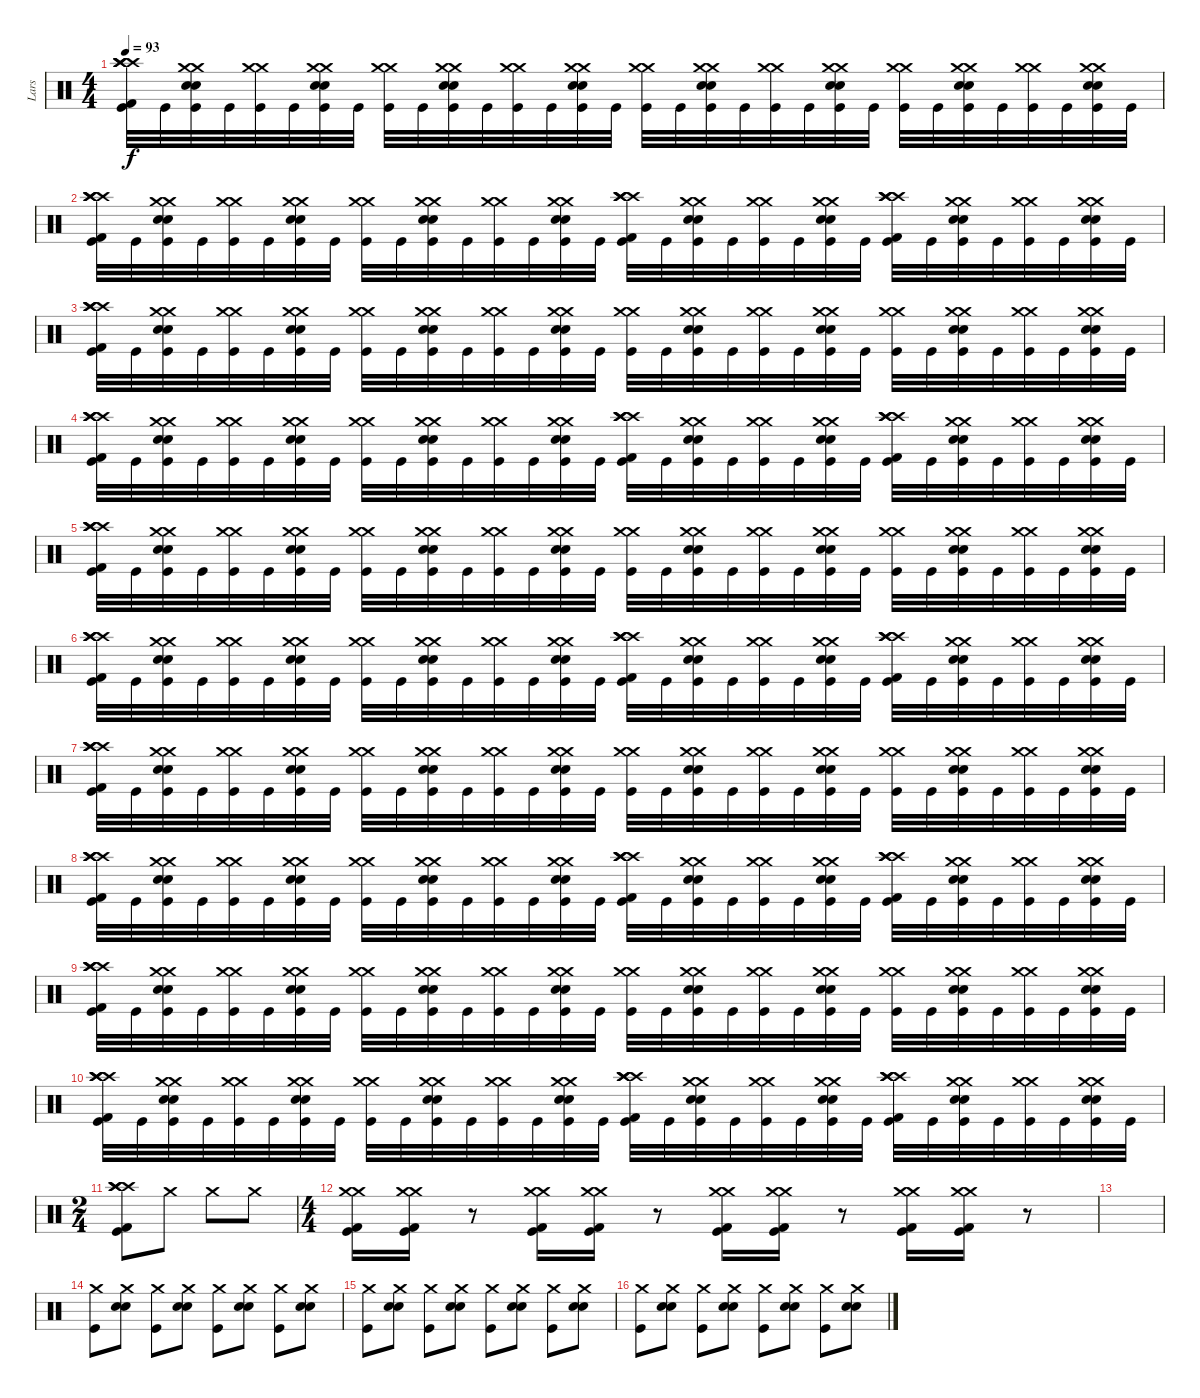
\track ("Lars" "Lars") {instrument percussion}
\staff {score}
\articulation defaults
\ts (4 4)
\tempo 93
\clef neutral
\ks c
("Crash high (hit)" "Crash high (hit)" "Crash high (hit)" "Crash high (hit)" "Kick (hit) 2" "Kick (hit)").32{dy f} "Kick (hit)".32 ("Crash medium (hit)" "Electric Snare (hit)" "Snare (hit) 2" "Crash medium (hit)" "Kick (hit)").32 "Kick (hit)".32 ("Crash medium (hit)" "Crash medium (hit)" "Kick (hit)").32 "Kick (hit)".32 ("Crash medium (hit)" "Electric Snare (hit)" "Snare (hit) 2" "Crash medium (hit)" "Kick (hit)").32 "Kick (hit)".32 ("Crash medium (hit)" "Crash medium (hit)" "Kick (hit)").32 "Kick (hit)".32 ("Crash medium (hit)" "Electric Snare (hit)" "Snare (hit) 2" "Crash medium (hit)" "Kick (hit)").32 "Kick (hit)".32 ("Crash medium (hit)" "Crash medium (hit)" "Kick (hit)").32 "Kick (hit)".32 ("Crash medium (hit)" "Electric Snare (hit)" "Snare (hit) 2" "Crash medium (hit)" "Kick (hit)").32 "Kick (hit)".32 ("Crash medium (hit)" "Crash medium (hit)" "Kick (hit)").32 "Kick (hit)".32 ("Crash medium (hit)" "Electric Snare (hit)" "Snare (hit) 2" "Crash medium (hit)" "Kick (hit)").32 "Kick (hit)".32 ("Crash medium (hit)" "Crash medium (hit)" "Kick (hit)").32 "Kick (hit)".32 ("Crash medium (hit)" "Electric Snare (hit)" "Snare (hit) 2" "Crash medium (hit)" "Kick (hit)").32 "Kick (hit)".32 ("Crash medium (hit)" "Crash medium (hit)" "Kick (hit)").32 "Kick (hit)".32 ("Crash medium (hit)" "Electric Snare (hit)" "Snare (hit) 2" "Crash medium (hit)" "Kick (hit)").32 "Kick (hit)".32 ("Crash medium (hit)" "Crash medium (hit)" "Kick (hit)").32 "Kick (hit)".32 ("Crash medium (hit)" "Electric Snare (hit)" "Snare (hit) 2" "Crash medium (hit)" "Kick (hit)").32 "Kick (hit)".32 |
("Crash high (hit)" "Crash high (hit)" "Crash high (hit)" "Crash high (hit)" "Kick (hit) 2" "Kick (hit)").32 "Kick (hit)".32 ("Crash medium (hit)" "Electric Snare (hit)" "Snare (hit) 2" "Crash medium (hit)" "Kick (hit)").32 "Kick (hit)".32 ("Crash medium (hit)" "Crash medium (hit)" "Kick (hit)").32 "Kick (hit)".32 ("Crash medium (hit)" "Electric Snare (hit)" "Snare (hit) 2" "Crash medium (hit)" "Kick (hit)").32 "Kick (hit)".32 ("Crash medium (hit)" "Crash medium (hit)" "Kick (hit)").32 "Kick (hit)".32 ("Crash medium (hit)" "Electric Snare (hit)" "Snare (hit) 2" "Crash medium (hit)" "Kick (hit)").32 "Kick (hit)".32 ("Crash medium (hit)" "Crash medium (hit)" "Kick (hit)").32 "Kick (hit)".32 ("Crash medium (hit)" "Electric Snare (hit)" "Snare (hit) 2" "Crash medium (hit)" "Kick (hit)").32 "Kick (hit)".32 ("Crash high (hit)" "Crash high (hit)" "Crash high (hit)" "Crash high (hit)" "Kick (hit) 2" "Kick (hit)").32 "Kick (hit)".32 ("Crash medium (hit)" "Electric Snare (hit)" "Snare (hit) 2" "Crash medium (hit)" "Kick (hit)").32 "Kick (hit)".32 ("Crash medium (hit)" "Crash medium (hit)" "Kick (hit)").32 "Kick (hit)".32 ("Crash medium (hit)" "Electric Snare (hit)" "Snare (hit) 2" "Crash medium (hit)" "Kick (hit)").32 "Kick (hit)".32 ("Crash high (hit)" "Crash high (hit)" "Crash high (hit)" "Crash high (hit)" "Kick (hit) 2" "Kick (hit)").32 "Kick (hit)".32 ("Crash medium (hit)" "Electric Snare (hit)" "Snare (hit) 2" "Crash medium (hit)" "Kick (hit)").32 "Kick (hit)".32 ("Crash medium (hit)" "Crash medium (hit)" "Kick (hit)").32 "Kick (hit)".32 ("Crash medium (hit)" "Electric Snare (hit)" "Snare (hit) 2" "Crash medium (hit)" "Kick (hit)").32 "Kick (hit)".32 |
("Crash high (hit)" "Crash high (hit)" "Crash high (hit)" "Crash high (hit)" "Kick (hit) 2" "Kick (hit)").32 "Kick (hit)".32 ("Crash medium (hit)" "Electric Snare (hit)" "Snare (hit) 2" "Crash medium (hit)" "Kick (hit)").32 "Kick (hit)".32 ("Crash medium (hit)" "Crash medium (hit)" "Kick (hit)").32 "Kick (hit)".32 ("Crash medium (hit)" "Electric Snare (hit)" "Snare (hit) 2" "Crash medium (hit)" "Kick (hit)").32 "Kick (hit)".32 ("Crash medium (hit)" "Crash medium (hit)" "Kick (hit)").32 "Kick (hit)".32 ("Crash medium (hit)" "Electric Snare (hit)" "Snare (hit) 2" "Crash medium (hit)" "Kick (hit)").32 "Kick (hit)".32 ("Crash medium (hit)" "Crash medium (hit)" "Kick (hit)").32 "Kick (hit)".32 ("Crash medium (hit)" "Electric Snare (hit)" "Snare (hit) 2" "Crash medium (hit)" "Kick (hit)").32 "Kick (hit)".32 ("Crash medium (hit)" "Crash medium (hit)" "Kick (hit)").32 "Kick (hit)".32 ("Crash medium (hit)" "Electric Snare (hit)" "Snare (hit) 2" "Crash medium (hit)" "Kick (hit)").32 "Kick (hit)".32 ("Crash medium (hit)" "Crash medium (hit)" "Kick (hit)").32 "Kick (hit)".32 ("Crash medium (hit)" "Electric Snare (hit)" "Snare (hit) 2" "Crash medium (hit)" "Kick (hit)").32 "Kick (hit)".32 ("Crash medium (hit)" "Crash medium (hit)" "Kick (hit)").32 "Kick (hit)".32 ("Crash medium (hit)" "Electric Snare (hit)" "Snare (hit) 2" "Crash medium (hit)" "Kick (hit)").32 "Kick (hit)".32 ("Crash medium (hit)" "Crash medium (hit)" "Kick (hit)").32 "Kick (hit)".32 ("Crash medium (hit)" "Electric Snare (hit)" "Snare (hit) 2" "Crash medium (hit)" "Kick (hit)").32 "Kick (hit)".32 |
("Crash high (hit)" "Crash high (hit)" "Crash high (hit)" "Crash high (hit)" "Kick (hit) 2" "Kick (hit)").32 "Kick (hit)".32 ("Crash medium (hit)" "Electric Snare (hit)" "Snare (hit) 2" "Crash medium (hit)" "Kick (hit)").32 "Kick (hit)".32 ("Crash medium (hit)" "Crash medium (hit)" "Kick (hit)").32 "Kick (hit)".32 ("Crash medium (hit)" "Electric Snare (hit)" "Snare (hit) 2" "Crash medium (hit)" "Kick (hit)").32 "Kick (hit)".32 ("Crash medium (hit)" "Crash medium (hit)" "Kick (hit)").32 "Kick (hit)".32 ("Crash medium (hit)" "Electric Snare (hit)" "Snare (hit) 2" "Crash medium (hit)" "Kick (hit)").32 "Kick (hit)".32 ("Crash medium (hit)" "Crash medium (hit)" "Kick (hit)").32 "Kick (hit)".32 ("Crash medium (hit)" "Electric Snare (hit)" "Snare (hit) 2" "Crash medium (hit)" "Kick (hit)").32 "Kick (hit)".32 ("Crash high (hit)" "Crash high (hit)" "Crash high (hit)" "Crash high (hit)" "Kick (hit) 2" "Kick (hit)").32 "Kick (hit)".32 ("Crash medium (hit)" "Electric Snare (hit)" "Snare (hit) 2" "Crash medium (hit)" "Kick (hit)").32 "Kick (hit)".32 ("Crash medium (hit)" "Crash medium (hit)" "Kick (hit)").32 "Kick (hit)".32 ("Crash medium (hit)" "Electric Snare (hit)" "Snare (hit) 2" "Crash medium (hit)" "Kick (hit)").32 "Kick (hit)".32 ("Crash high (hit)" "Crash high (hit)" "Crash high (hit)" "Crash high (hit)" "Kick (hit) 2" "Kick (hit)").32 "Kick (hit)".32 ("Crash medium (hit)" "Electric Snare (hit)" "Snare (hit) 2" "Crash medium (hit)" "Kick (hit)").32 "Kick (hit)".32 ("Crash medium (hit)" "Crash medium (hit)" "Kick (hit)").32 "Kick (hit)".32 ("Crash medium (hit)" "Electric Snare (hit)" "Snare (hit) 2" "Crash medium (hit)" "Kick (hit)").32 "Kick (hit)".32 |
("Crash high (hit)" "Crash high (hit)" "Crash high (hit)" "Crash high (hit)" "Kick (hit) 2" "Kick (hit)").32 "Kick (hit)".32 ("Crash medium (hit)" "Electric Snare (hit)" "Snare (hit) 2" "Crash medium (hit)" "Kick (hit)").32 "Kick (hit)".32 ("Crash medium (hit)" "Crash medium (hit)" "Kick (hit)").32 "Kick (hit)".32 ("Crash medium (hit)" "Electric Snare (hit)" "Snare (hit) 2" "Crash medium (hit)" "Kick (hit)").32 "Kick (hit)".32 ("Crash medium (hit)" "Crash medium (hit)" "Kick (hit)").32 "Kick (hit)".32 ("Crash medium (hit)" "Electric Snare (hit)" "Snare (hit) 2" "Crash medium (hit)" "Kick (hit)").32 "Kick (hit)".32 ("Crash medium (hit)" "Crash medium (hit)" "Kick (hit)").32 "Kick (hit)".32 ("Crash medium (hit)" "Electric Snare (hit)" "Snare (hit) 2" "Crash medium (hit)" "Kick (hit)").32 "Kick (hit)".32 ("Crash medium (hit)" "Crash medium (hit)" "Kick (hit)").32 "Kick (hit)".32 ("Crash medium (hit)" "Electric Snare (hit)" "Snare (hit) 2" "Crash medium (hit)" "Kick (hit)").32 "Kick (hit)".32 ("Crash medium (hit)" "Crash medium (hit)" "Kick (hit)").32 "Kick (hit)".32 ("Crash medium (hit)" "Electric Snare (hit)" "Snare (hit) 2" "Crash medium (hit)" "Kick (hit)").32 "Kick (hit)".32 ("Crash medium (hit)" "Crash medium (hit)" "Kick (hit)").32 "Kick (hit)".32 ("Crash medium (hit)" "Electric Snare (hit)" "Snare (hit) 2" "Crash medium (hit)" "Kick (hit)").32 "Kick (hit)".32 ("Crash medium (hit)" "Crash medium (hit)" "Kick (hit)").32 "Kick (hit)".32 ("Crash medium (hit)" "Electric Snare (hit)" "Snare (hit) 2" "Crash medium (hit)" "Kick (hit)").32 "Kick (hit)".32 |
("Crash high (hit)" "Crash high (hit)" "Crash high (hit)" "Crash high (hit)" "Kick (hit) 2" "Kick (hit)").32 "Kick (hit)".32 ("Crash medium (hit)" "Electric Snare (hit)" "Snare (hit) 2" "Crash medium (hit)" "Kick (hit)").32 "Kick (hit)".32 ("Crash medium (hit)" "Crash medium (hit)" "Kick (hit)").32 "Kick (hit)".32 ("Crash medium (hit)" "Electric Snare (hit)" "Snare (hit) 2" "Crash medium (hit)" "Kick (hit)").32 "Kick (hit)".32 ("Crash medium (hit)" "Crash medium (hit)" "Kick (hit)").32 "Kick (hit)".32 ("Crash medium (hit)" "Electric Snare (hit)" "Snare (hit) 2" "Crash medium (hit)" "Kick (hit)").32 "Kick (hit)".32 ("Crash medium (hit)" "Crash medium (hit)" "Kick (hit)").32 "Kick (hit)".32 ("Crash medium (hit)" "Electric Snare (hit)" "Snare (hit) 2" "Crash medium (hit)" "Kick (hit)").32 "Kick (hit)".32 ("Crash high (hit)" "Crash high (hit)" "Crash high (hit)" "Crash high (hit)" "Kick (hit) 2" "Kick (hit)").32 "Kick (hit)".32 ("Crash medium (hit)" "Electric Snare (hit)" "Snare (hit) 2" "Crash medium (hit)" "Kick (hit)").32 "Kick (hit)".32 ("Crash medium (hit)" "Crash medium (hit)" "Kick (hit)").32 "Kick (hit)".32 ("Crash medium (hit)" "Electric Snare (hit)" "Snare (hit) 2" "Crash medium (hit)" "Kick (hit)").32 "Kick (hit)".32 ("Crash high (hit)" "Crash high (hit)" "Crash high (hit)" "Crash high (hit)" "Kick (hit) 2" "Kick (hit)").32 "Kick (hit)".32 ("Crash medium (hit)" "Electric Snare (hit)" "Snare (hit) 2" "Crash medium (hit)" "Kick (hit)").32 "Kick (hit)".32 ("Crash medium (hit)" "Crash medium (hit)" "Kick (hit)").32 "Kick (hit)".32 ("Crash medium (hit)" "Electric Snare (hit)" "Snare (hit) 2" "Crash medium (hit)" "Kick (hit)").32 "Kick (hit)".32 |
("Crash high (hit)" "Crash high (hit)" "Crash high (hit)" "Crash high (hit)" "Kick (hit) 2" "Kick (hit)").32 "Kick (hit)".32 ("Crash medium (hit)" "Electric Snare (hit)" "Snare (hit) 2" "Crash medium (hit)" "Kick (hit)").32 "Kick (hit)".32 ("Crash medium (hit)" "Crash medium (hit)" "Kick (hit)").32 "Kick (hit)".32 ("Crash medium (hit)" "Electric Snare (hit)" "Snare (hit) 2" "Crash medium (hit)" "Kick (hit)").32 "Kick (hit)".32 ("Crash medium (hit)" "Crash medium (hit)" "Kick (hit)").32 "Kick (hit)".32 ("Crash medium (hit)" "Electric Snare (hit)" "Snare (hit) 2" "Crash medium (hit)" "Kick (hit)").32 "Kick (hit)".32 ("Crash medium (hit)" "Crash medium (hit)" "Kick (hit)").32 "Kick (hit)".32 ("Crash medium (hit)" "Electric Snare (hit)" "Snare (hit) 2" "Crash medium (hit)" "Kick (hit)").32 "Kick (hit)".32 ("Crash medium (hit)" "Crash medium (hit)" "Kick (hit)").32 "Kick (hit)".32 ("Crash medium (hit)" "Electric Snare (hit)" "Snare (hit) 2" "Crash medium (hit)" "Kick (hit)").32 "Kick (hit)".32 ("Crash medium (hit)" "Crash medium (hit)" "Kick (hit)").32 "Kick (hit)".32 ("Crash medium (hit)" "Electric Snare (hit)" "Snare (hit) 2" "Crash medium (hit)" "Kick (hit)").32 "Kick (hit)".32 ("Crash medium (hit)" "Crash medium (hit)" "Kick (hit)").32 "Kick (hit)".32 ("Crash medium (hit)" "Electric Snare (hit)" "Snare (hit) 2" "Crash medium (hit)" "Kick (hit)").32 "Kick (hit)".32 ("Crash medium (hit)" "Crash medium (hit)" "Kick (hit)").32 "Kick (hit)".32 ("Crash medium (hit)" "Electric Snare (hit)" "Snare (hit) 2" "Crash medium (hit)" "Kick (hit)").32 "Kick (hit)".32 |
("Crash high (hit)" "Crash high (hit)" "Crash high (hit)" "Crash high (hit)" "Kick (hit) 2" "Kick (hit)").32 "Kick (hit)".32 ("Crash medium (hit)" "Electric Snare (hit)" "Snare (hit) 2" "Crash medium (hit)" "Kick (hit)").32 "Kick (hit)".32 ("Crash medium (hit)" "Crash medium (hit)" "Kick (hit)").32 "Kick (hit)".32 ("Crash medium (hit)" "Electric Snare (hit)" "Snare (hit) 2" "Crash medium (hit)" "Kick (hit)").32 "Kick (hit)".32 ("Crash medium (hit)" "Crash medium (hit)" "Kick (hit)").32 "Kick (hit)".32 ("Crash medium (hit)" "Electric Snare (hit)" "Snare (hit) 2" "Crash medium (hit)" "Kick (hit)").32 "Kick (hit)".32 ("Crash medium (hit)" "Crash medium (hit)" "Kick (hit)").32 "Kick (hit)".32 ("Crash medium (hit)" "Electric Snare (hit)" "Snare (hit) 2" "Crash medium (hit)" "Kick (hit)").32 "Kick (hit)".32 ("Crash high (hit)" "Crash high (hit)" "Crash high (hit)" "Crash high (hit)" "Kick (hit) 2" "Kick (hit)").32 "Kick (hit)".32 ("Crash medium (hit)" "Electric Snare (hit)" "Snare (hit) 2" "Crash medium (hit)" "Kick (hit)").32 "Kick (hit)".32 ("Crash medium (hit)" "Crash medium (hit)" "Kick (hit)").32 "Kick (hit)".32 ("Crash medium (hit)" "Electric Snare (hit)" "Snare (hit) 2" "Crash medium (hit)" "Kick (hit)").32 "Kick (hit)".32 ("Crash high (hit)" "Crash high (hit)" "Crash high (hit)" "Crash high (hit)" "Kick (hit) 2" "Kick (hit)").32 "Kick (hit)".32 ("Crash medium (hit)" "Electric Snare (hit)" "Snare (hit) 2" "Crash medium (hit)" "Kick (hit)").32 "Kick (hit)".32 ("Crash medium (hit)" "Crash medium (hit)" "Kick (hit)").32 "Kick (hit)".32 ("Crash medium (hit)" "Electric Snare (hit)" "Snare (hit) 2" "Crash medium (hit)" "Kick (hit)").32 "Kick (hit)".32 |
("Crash high (hit)" "Crash high (hit)" "Crash high (hit)" "Crash high (hit)" "Kick (hit) 2" "Kick (hit)").32 "Kick (hit)".32 ("Crash medium (hit)" "Electric Snare (hit)" "Snare (hit) 2" "Crash medium (hit)" "Kick (hit)").32 "Kick (hit)".32 ("Crash medium (hit)" "Crash medium (hit)" "Kick (hit)").32 "Kick (hit)".32 ("Crash medium (hit)" "Electric Snare (hit)" "Snare (hit) 2" "Crash medium (hit)" "Kick (hit)").32 "Kick (hit)".32 ("Crash medium (hit)" "Crash medium (hit)" "Kick (hit)").32 "Kick (hit)".32 ("Crash medium (hit)" "Electric Snare (hit)" "Snare (hit) 2" "Crash medium (hit)" "Kick (hit)").32 "Kick (hit)".32 ("Crash medium (hit)" "Crash medium (hit)" "Kick (hit)").32 "Kick (hit)".32 ("Crash medium (hit)" "Electric Snare (hit)" "Snare (hit) 2" "Crash medium (hit)" "Kick (hit)").32 "Kick (hit)".32 ("Crash medium (hit)" "Crash medium (hit)" "Kick (hit)").32 "Kick (hit)".32 ("Crash medium (hit)" "Electric Snare (hit)" "Snare (hit) 2" "Crash medium (hit)" "Kick (hit)").32 "Kick (hit)".32 ("Crash medium (hit)" "Crash medium (hit)" "Kick (hit)").32 "Kick (hit)".32 ("Crash medium (hit)" "Electric Snare (hit)" "Snare (hit) 2" "Crash medium (hit)" "Kick (hit)").32 "Kick (hit)".32 ("Crash medium (hit)" "Crash medium (hit)" "Kick (hit)").32 "Kick (hit)".32 ("Crash medium (hit)" "Electric Snare (hit)" "Snare (hit) 2" "Crash medium (hit)" "Kick (hit)").32 "Kick (hit)".32 ("Crash medium (hit)" "Crash medium (hit)" "Kick (hit)").32 "Kick (hit)".32 ("Crash medium (hit)" "Electric Snare (hit)" "Snare (hit) 2" "Crash medium (hit)" "Kick (hit)").32 "Kick (hit)".32 |
("Crash high (hit)" "Crash high (hit)" "Crash high (hit)" "Crash high (hit)" "Kick (hit) 2" "Kick (hit)").32 "Kick (hit)".32 ("Crash medium (hit)" "Electric Snare (hit)" "Snare (hit) 2" "Crash medium (hit)" "Kick (hit)").32 "Kick (hit)".32 ("Crash medium (hit)" "Crash medium (hit)" "Kick (hit)").32 "Kick (hit)".32 ("Crash medium (hit)" "Electric Snare (hit)" "Snare (hit) 2" "Crash medium (hit)" "Kick (hit)").32 "Kick (hit)".32 ("Crash medium (hit)" "Crash medium (hit)" "Kick (hit)").32 "Kick (hit)".32 ("Crash medium (hit)" "Electric Snare (hit)" "Snare (hit) 2" "Crash medium (hit)" "Kick (hit)").32 "Kick (hit)".32 ("Crash medium (hit)" "Crash medium (hit)" "Kick (hit)").32 "Kick (hit)".32 ("Crash medium (hit)" "Electric Snare (hit)" "Snare (hit) 2" "Crash medium (hit)" "Kick (hit)").32 "Kick (hit)".32 ("Crash high (hit)" "Crash high (hit)" "Crash high (hit)" "Crash high (hit)" "Kick (hit) 2" "Kick (hit)").32 "Kick (hit)".32 ("Crash medium (hit)" "Electric Snare (hit)" "Snare (hit) 2" "Crash medium (hit)" "Kick (hit)").32 "Kick (hit)".32 ("Crash medium (hit)" "Crash medium (hit)" "Kick (hit)").32 "Kick (hit)".32 ("Crash medium (hit)" "Electric Snare (hit)" "Snare (hit) 2" "Crash medium (hit)" "Kick (hit)").32 "Kick (hit)".32 ("Crash high (hit)" "Crash high (hit)" "Crash high (hit)" "Crash high (hit)" "Kick (hit) 2" "Kick (hit)").32 "Kick (hit)".32 ("Crash medium (hit)" "Electric Snare (hit)" "Snare (hit) 2" "Crash medium (hit)" "Kick (hit)").32 "Kick (hit)".32 ("Crash medium (hit)" "Crash medium (hit)" "Kick (hit)").32 "Kick (hit)".32 ("Crash medium (hit)" "Electric Snare (hit)" "Snare (hit) 2" "Crash medium (hit)" "Kick (hit)").32 "Kick (hit)".32 |
\ts (2 4)
("Crash high (hit)" "Crash high (hit)" "Crash high (hit)" "Crash high (hit)" "Kick (hit) 2" "Kick (hit)").8 "Crash medium (hit)".8 "Crash medium (hit)".8 "Crash medium (hit)".8 |
\ts (4 4)
("Crash medium (hit)" "Crash medium (hit)" "Kick (hit) 2" "Kick (hit)").16 ("Crash medium (hit)" "Crash medium (hit)" "Kick (hit) 2" "Kick (hit)").16 r.8 ("Crash medium (hit)" "Crash medium (hit)" "Kick (hit) 2" "Kick (hit)").16 ("Crash medium (hit)" "Crash medium (hit)" "Kick (hit) 2" "Kick (hit)").16 r.8 ("Crash medium (hit)" "Crash medium (hit)" "Kick (hit) 2" "Kick (hit)").16 ("Crash medium (hit)" "Crash medium (hit)" "Kick (hit) 2" "Kick (hit)").16 r.8 ("Crash medium (hit)" "Crash medium (hit)" "Kick (hit) 2" "Kick (hit)").16 ("Crash medium (hit)" "Crash medium (hit)" "Kick (hit) 2" "Kick (hit)").16 r.8 |
|
("Crash medium (hit)" "Kick (hit)").8 ("Crash medium (hit)" "Electric Snare (hit)" "Snare (hit) 2").8 ("Crash medium (hit)" "Kick (hit)").8 ("Crash medium (hit)" "Electric Snare (hit)" "Snare (hit) 2").8 ("Crash medium (hit)" "Kick (hit)").8 ("Crash medium (hit)" "Electric Snare (hit)" "Snare (hit) 2").8 ("Crash medium (hit)" "Kick (hit)").8 ("Crash medium (hit)" "Electric Snare (hit)" "Snare (hit) 2").8 |
("Crash medium (hit)" "Kick (hit)").8 ("Crash medium (hit)" "Electric Snare (hit)" "Snare (hit) 2").8 ("Crash medium (hit)" "Kick (hit)").8 ("Crash medium (hit)" "Electric Snare (hit)" "Snare (hit) 2").8 ("Crash medium (hit)" "Kick (hit)").8 ("Crash medium (hit)" "Electric Snare (hit)" "Snare (hit) 2").8 ("Crash medium (hit)" "Kick (hit)").8 ("Crash medium (hit)" "Electric Snare (hit)" "Snare (hit) 2").8 |
("Crash medium (hit)" "Kick (hit)").8 ("Crash medium (hit)" "Electric Snare (hit)" "Snare (hit) 2").8 ("Crash medium (hit)" "Kick (hit)").8 ("Crash medium (hit)" "Electric Snare (hit)" "Snare (hit) 2").8 ("Crash medium (hit)" "Kick (hit)").8 ("Crash medium (hit)" "Electric Snare (hit)" "Snare (hit) 2").8 ("Crash medium (hit)" "Kick (hit)").8 ("Crash medium (hit)" "Electric Snare (hit)" "Snare (hit) 2").8
